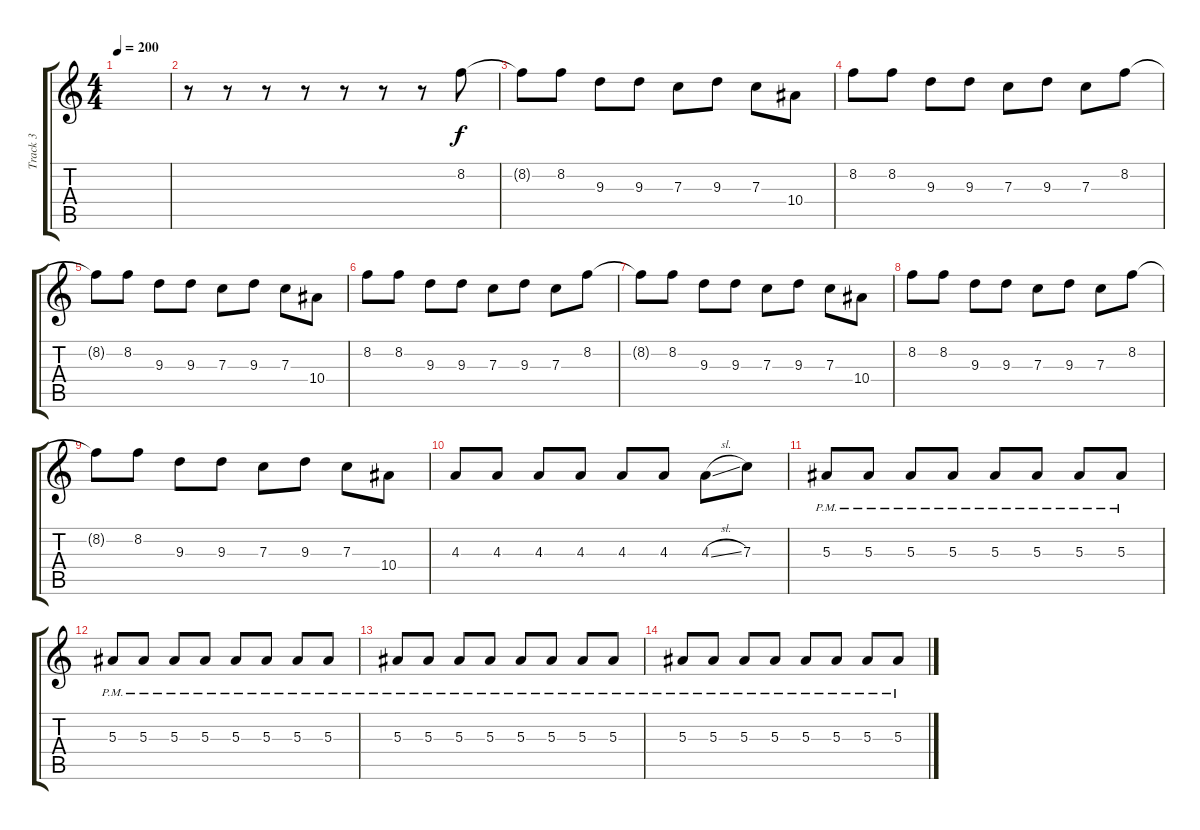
\track ("Track 3" "Track 3") {instrument distortionguitar}
\staff {score tabs}
\tuning (D4 A3 F3 C3 G2 C2) {hide}
\ts (4 4)
\tempo 200
\clef g2
\ks c
|
r.8 r.8 r.8 r.8 r.8 r.8 r.8 8.2.8 |
8.2{t}.8 8.2.8 9.3.8 9.3.8 7.3.8 9.3.8 7.3.8 10.4.8 |
8.2.8 8.2.8 9.3.8 9.3.8 7.3.8 9.3.8 7.3.8 8.2.8 |
8.2{t}.8 8.2.8 9.3.8 9.3.8 7.3.8 9.3.8 7.3.8 10.4.8 |
8.2.8 8.2.8 9.3.8 9.3.8 7.3.8 9.3.8 7.3.8 8.2.8 |
8.2{t}.8 8.2.8 9.3.8 9.3.8 7.3.8 9.3.8 7.3.8 10.4.8 |
8.2.8 8.2.8 9.3.8 9.3.8 7.3.8 9.3.8 7.3.8 8.2.8 |
8.2{t}.8 8.2.8 9.3.8 9.3.8 7.3.8 9.3.8 7.3.8 10.4.8 |
4.3.8 4.3.8 4.3.8 4.3.8 4.3.8 4.3.8 4.3{sl}.8 7.3.8 |
5.3{pm}.8 5.3{pm}.8 5.3{pm}.8 5.3{pm}.8 5.3{pm}.8 5.3{pm}.8 5.3{pm}.8 5.3{pm}.8 |
5.3{pm}.8 5.3{pm}.8 5.3{pm}.8 5.3{pm}.8 5.3{pm}.8 5.3{pm}.8 5.3{pm}.8 5.3{pm}.8 |
5.3{pm}.8 5.3{pm}.8 5.3{pm}.8 5.3{pm}.8 5.3{pm}.8 5.3{pm}.8 5.3{pm}.8 5.3{pm}.8 |
5.3{pm}.8 5.3{pm}.8 5.3{pm}.8 5.3{pm}.8 5.3{pm}.8 5.3{pm}.8 5.3{pm}.8 5.3{pm}.8
